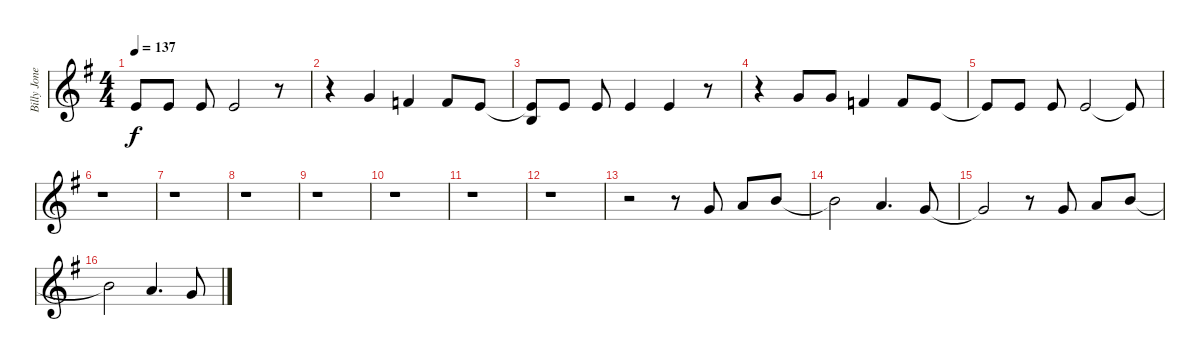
\track ("Billy Jones Vocals" "Billy Jone") {instrument flute}
\staff {score}
\tuning (E4 B3 G3 D3 A2 E2) {hide}
\ts (4 4)
\tempo 137
\clef g2
\ks g
0.1{t}.8{dy f} 0.1.8 0.1.8 0.1.2 r.8 |
r.4 3.1.4 1.1.4 1.1.8 0.1.8 |
(0.1{t} 0.2).8 0.1.8 0.1.8 0.1.4 0.1.4 r.8 |
r.4 3.1.8 3.1.8 1.1.4 1.1.8 0.1.8 |
0.1{t}.8 0.1.8 0.1.8 0.1.2 0.1{t}.8 |
r.1 |
r.1 |
r.1 |
r.1 |
r.1 |
r.1 |
r.1 |
r.2 r.8 8.2.8{volume 12} 5.1.8 7.1.8 |
7.1{t}.2 5.1.4{d} 8.2.8 |
8.2{t}.2 r.8 8.2.8 5.1.8 7.1.8 |
7.1{t}.2 5.1.4{d} 8.2.8
